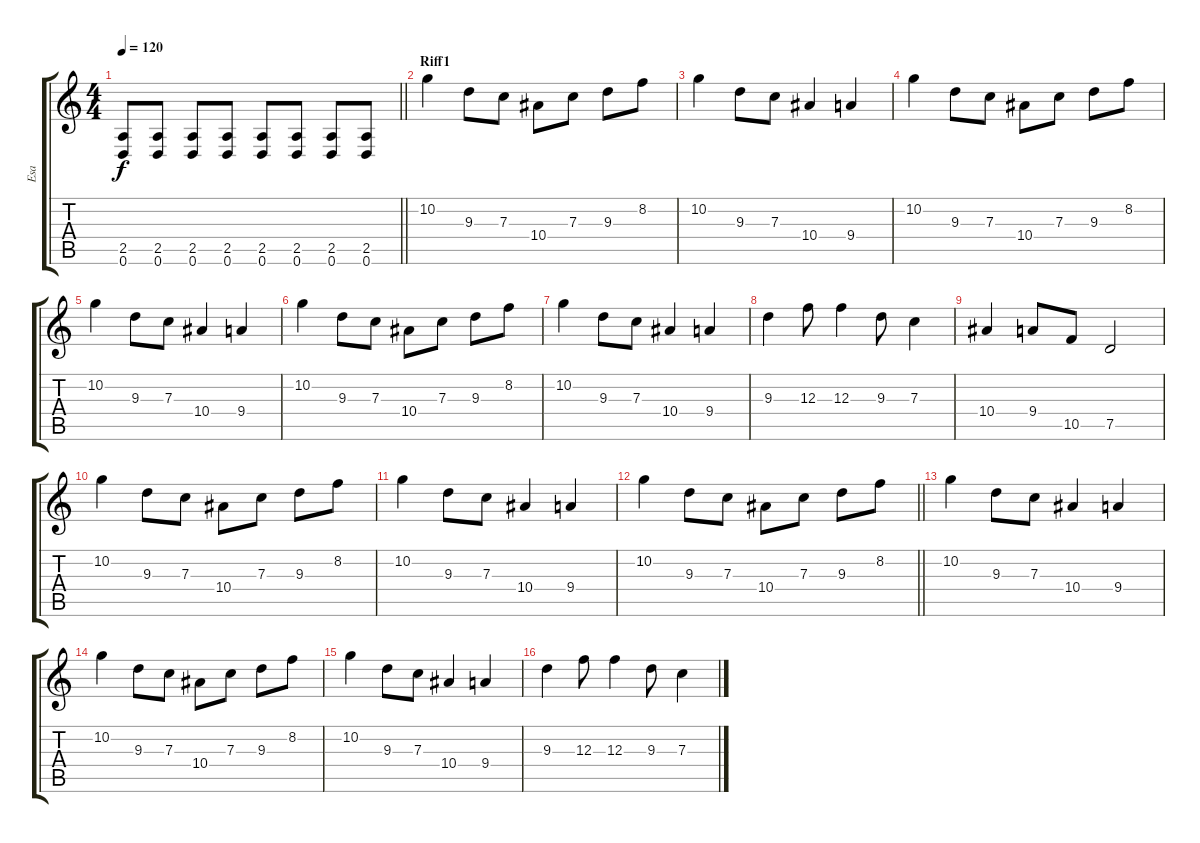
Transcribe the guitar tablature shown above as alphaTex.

\track ("Esa" "Esa") {instrument distortionguitar}
\staff {score tabs}
\tuning (D4 A3 F3 C3 G2 D2) {hide}
\ts (4 4)
\tempo 120
\clef g2
\barLineRight lightlight
\ks c
(2.5 0.6).8{dy f} (2.5 0.6).8 (2.5 0.6).8 (2.5 0.6).8 (2.5 0.6).8 (2.5 0.6).8 (2.5 0.6).8 (2.5 0.6).8 |
\section ("" "Riff1")
10.2.4 9.3.8 7.3.8 10.4.8 7.3.8 9.3.8 8.2.8 |
10.2.4 9.3.8 7.3.8 10.4.4 9.4.4 |
10.2.4 9.3.8 7.3.8 10.4.8 7.3.8 9.3.8 8.2.8 |
10.2.4 9.3.8 7.3.8 10.4.4 9.4.4 |
10.2.4 9.3.8 7.3.8 10.4.8 7.3.8 9.3.8 8.2.8 |
10.2.4 9.3.8 7.3.8 10.4.4 9.4.4 |
9.3.4 12.3.8 12.3.4 9.3.8 7.3.4 |
10.4.4 9.4.8 10.5.8 7.5.2 |
10.2.4 9.3.8 7.3.8 10.4.8 7.3.8 9.3.8 8.2.8 |
10.2.4 9.3.8 7.3.8 10.4.4 9.4.4 |
\barLineRight lightlight
10.2.4 9.3.8 7.3.8 10.4.8 7.3.8 9.3.8 8.2.8 |
10.2.4 9.3.8 7.3.8 10.4.4 9.4.4 |
10.2.4 9.3.8 7.3.8 10.4.8 7.3.8 9.3.8 8.2.8 |
10.2.4 9.3.8 7.3.8 10.4.4 9.4.4 |
9.3.4 12.3.8 12.3.4 9.3.8 7.3.4
